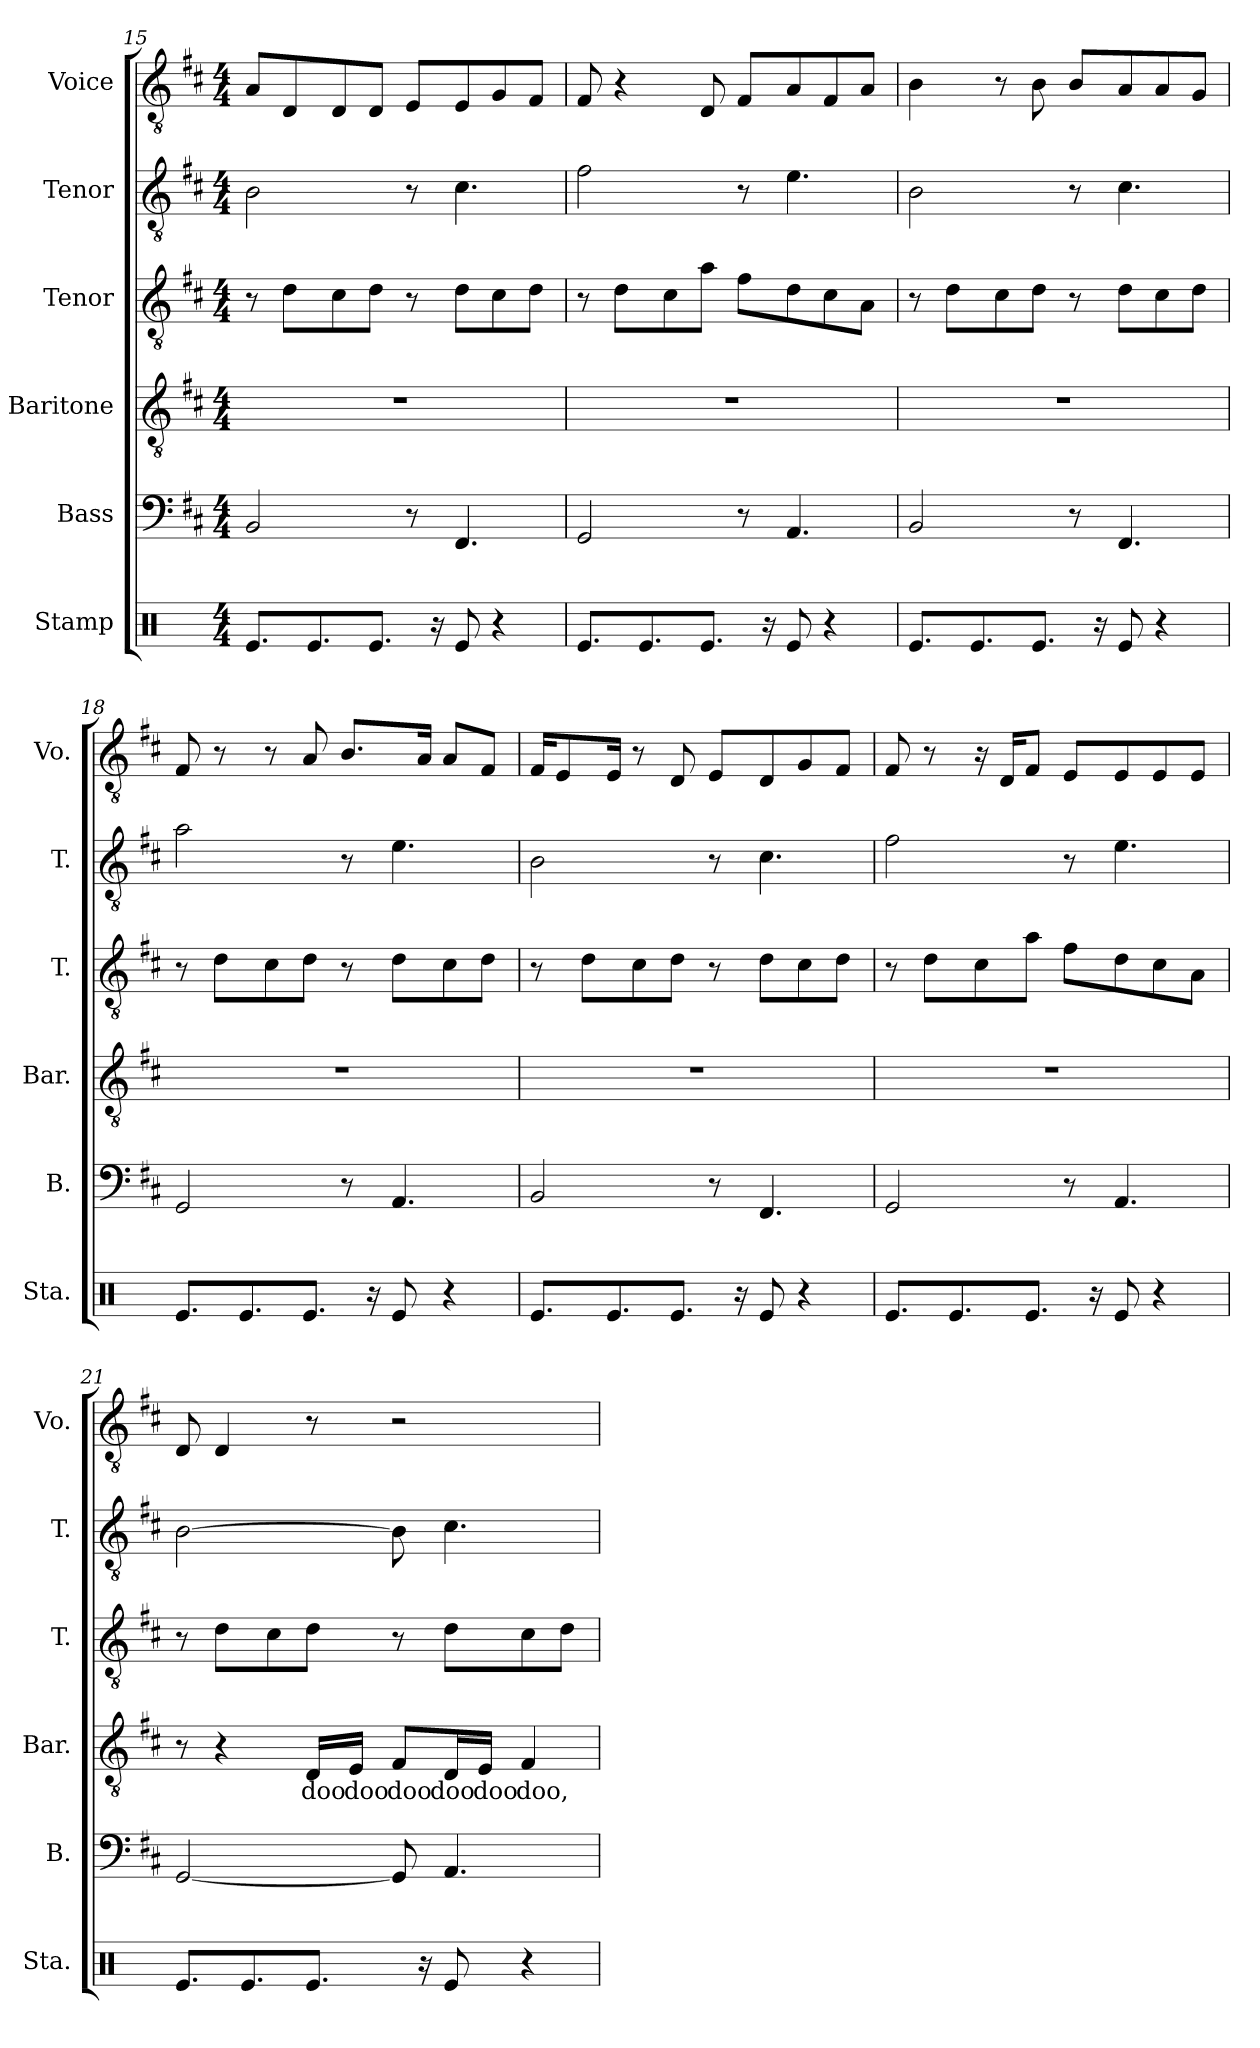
**kern	**kern	**kern	**text	**kern	**kern	**kern
*part6	*part5	*part4	*part4	*part3	*part2	*part1
*staff6	*staff5	*staff4	*staff4	*staff3	*staff2	*staff1
*I"Stamp	*I"Bass	*I"Baritone	*	*I"Tenor	*I"Tenor	*I"Voice
*I'Sta.	*I'B.	*I'Bar.	*	*I'T.	*I'T.	*I'Vo.
!!LO:LB:g=z
*clefX	*clefF4	*clefGv2	*	*clefGv2	*clefGv2	*clefGv2
*	*	*	*	*	*	*ITrd-7c-12
*k[]	*k[f#c#]	*k[f#c#]	*	*k[f#c#]	*k[f#c#]	*k[f#c#]
*M4/4	*M4/4	*M4/4	*	*M4/4	*M4/4	*M4/4
=15	=15	=15	=15	=15	=15	=15
8.Re/L	2BB/	1r	.	8r	2B\	8a/L
.	.	.	.	8d\L	.	8d/
8.Re/	.	.	.	.	.	.
.	.	.	.	8c#\	.	8d/
8.Re/J	.	.	.	8d\J	.	8d/J
.	8r	.	.	8r	8r	8e/L
16r	.	.	.	.	.	.
8Re/	4.FF#/	.	.	8d\L	4.c#\	8e/
4r	.	.	.	8c#\	.	8g/
.	.	.	.	8d\J	.	8f#/J
=16	=16	=16	=16	=16	=16	=16
8.Re/L	2GG/	1r	.	8r	2f#\	8f#/
.	.	.	.	8d\L	.	4r
8.Re/	.	.	.	.	.	.
.	.	.	.	8c#\	.	.
8.Re/J	.	.	.	8a\J	.	8d/
.	8r	.	.	8f#\L	8r	8f#/L
16r	.	.	.	.	.	.
8Re/	4.AA/	.	.	8d\	4.e\	8a/
4r	.	.	.	8c#\	.	8f#/
.	.	.	.	8A\J	.	8a/J
=17	=17	=17	=17	=17	=17	=17
8.Re/L	2BB/	1r	.	8r	2B\	4b\
.	.	.	.	8d\L	.	.
8.Re/	.	.	.	.	.	.
.	.	.	.	8c#\	.	8r
8.Re/J	.	.	.	8d\J	.	8b\
.	8r	.	.	8r	8r	8b/L
16r	.	.	.	.	.	.
8Re/	4.FF#/	.	.	8d\L	4.c#\	8a/
4r	.	.	.	8c#\	.	8a/
.	.	.	.	8d\J	.	8g/J
=18	=18	=18	=18	=18	=18	=18
8.Re/L	2GG/	1r	.	8r	2a\	8f#/
.	.	.	.	8d\L	.	8r
8.Re/	.	.	.	.	.	.
.	.	.	.	8c#\	.	8r
8.Re/J	.	.	.	8d\J	.	8a/
.	8r	.	.	8r	8r	8.b/L
16r	.	.	.	.	.	.
8Re/	4.AA/	.	.	8d\L	4.e\	.
.	.	.	.	.	.	16a/Jk
4r	.	.	.	8c#\	.	8a/L
.	.	.	.	8d\J	.	8f#/J
!!LO:PB:g=z
=19	=19	=19	=19	=19	=19	=19
8.Re/L	2BB/	1r	.	8r	2B\	16f#/KL
.	.	.	.	.	.	8e/
.	.	.	.	8d\L	.	.
8.Re/	.	.	.	.	.	16e/Jk
.	.	.	.	8c#\	.	8r
8.Re/J	.	.	.	8d\J	.	8d/
.	8r	.	.	8r	8r	8e/L
16r	.	.	.	.	.	.
8Re/	4.FF#/	.	.	8d\L	4.c#\	8d/
4r	.	.	.	8c#\	.	8g/
.	.	.	.	8d\J	.	8f#/J
=20	=20	=20	=20	=20	=20	=20
8.Re/L	2GG/	1r	.	8r	2f#\	8f#/
.	.	.	.	8d\L	.	8r
8.Re/	.	.	.	.	.	.
.	.	.	.	8c#\	.	16r
.	.	.	.	.	.	16d/KL
8.Re/J	.	.	.	8a\J	.	8f#/J
.	8r	.	.	8f#\L	8r	8e/L
16r	.	.	.	.	.	.
8Re/	4.AA/	.	.	8d\	4.e\	8e/
4r	.	.	.	8c#\	.	8e/
.	.	.	.	8A\J	.	8e/J
=21	=21	=21	=21	=21	=21	=21
8.Re/L	[2GG/	8r	.	8r	[2B\	8d/
.	.	4r	.	8d\L	.	4d/
8.Re/	.	.	.	.	.	.
.	.	.	.	8c#\	.	.
!	!	!	!LO:LY:b	!	!	!
8.Re/J	.	16D/LL	doo	8d\J	.	8r
!	!	!	!LO:LY:b	!	!	!
.	.	16E/JJ	doo	.	.	.
!	!	!	!LO:LY:b	!	!	!
.	8GG/]	8F#/L	doo	8r	8B\]	2r
16r	.	.	.	.	.	.
!	!	!	!LO:LY:b	!	!	!
8Re/	4.AA/	16D/L	doo	8d\L	4.c#\	.
!	!	!	!LO:LY:b	!	!	!
.	.	16E/JJ	doo	.	.	.
!	!	!	!LO:LY:b	!	!	!
4r	.	4F#/	doo,	8c#\	.	.
.	.	.	.	8d\J	.	.
=	=	=	=	=	=	=
*-	*-	*-	*-	*-	*-	*-
